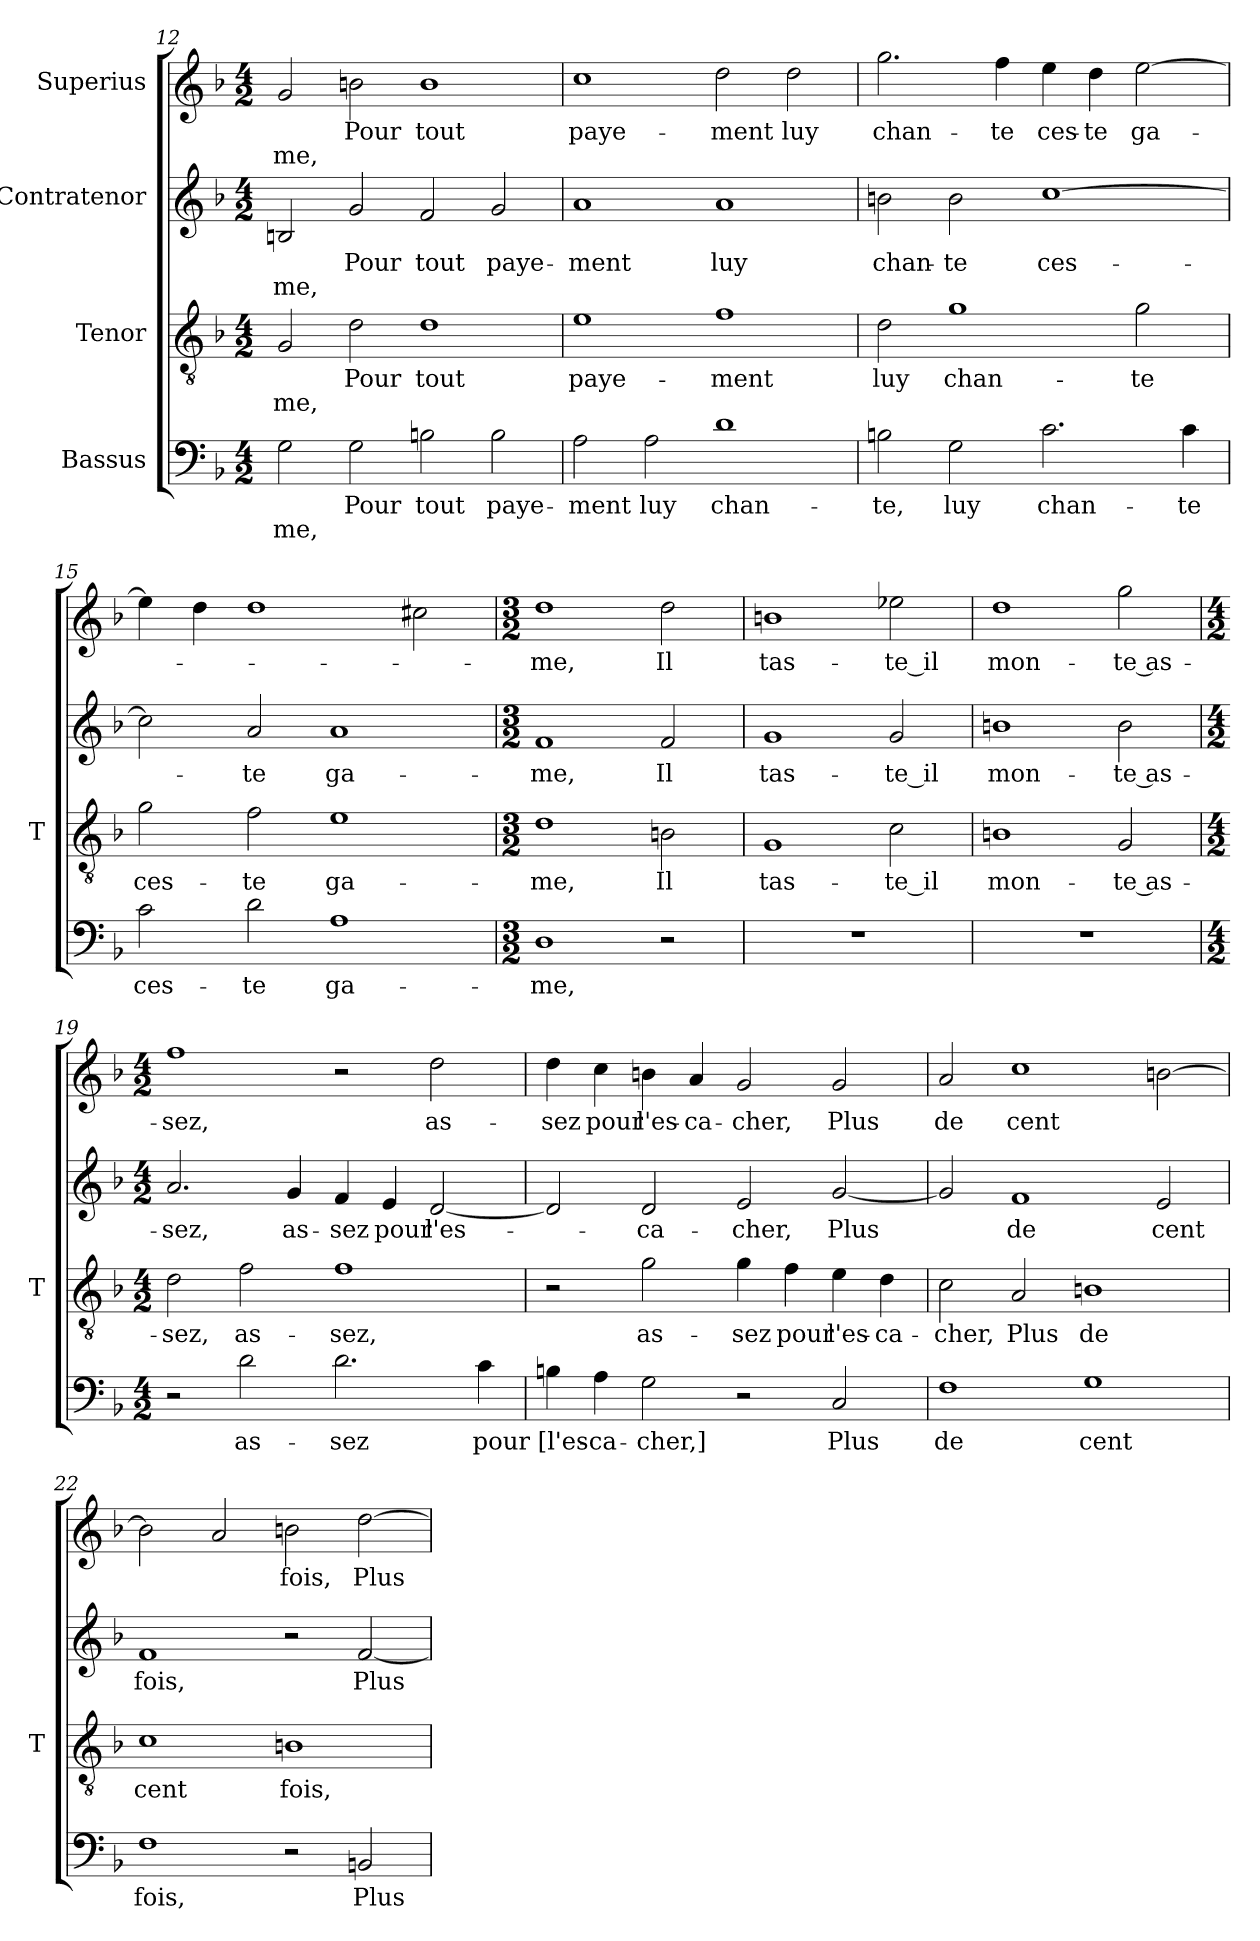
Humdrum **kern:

**kern	**text	**text	**kern	**text	**text	**kern	**text	**text	**kern	**text	**text
*part4	*part4	*part4	*part3	*part3	*part3	*part2	*part2	*part2	*part1	*part1	*part1
*staff4	*staff4	*staff4	*staff3	*staff3	*staff3	*staff2	*staff2	*staff2	*staff1	*staff1	*staff1
*I"Bassus	*	*	*I"Tenor	*	*	*I"Contratenor	*	*	*I"Superius	*	*
*	*	*	*I'T	*	*	*	*	*	*	*	*
*clefF4	*	*	*clefGv2	*	*	*clefG2	*	*	*clefG2	*	*
*k[b-]	*	*	*k[b-]	*	*	*k[b-]	*	*	*k[b-]	*	*
*M4/2	*	*	*M4/2	*	*	*M4/2	*	*	*M4/2	*	*
=12	=12	=12	=12	=12	=12	=12	=12	=12	=12	=12	=12
2G	.	-me,	2G	.	-me,	2Bn	.	-me,	2g	.	-me,
2G	-Pour	.	2d	-Pour	.	2g	-Pour	.	2b	-Pour	.
2Bn	-tout	.	1d	-tout	.	2f	-tout	.	1b	-tout	.
2B	paye-	.	.	.	.	2g	paye-	.	.	.	.
=13	=13	=13	=13	=13	=13	=13	=13	=13	=13	=13	=13
2A	-ment	.	1e	paye-	.	1a	-ment	.	1cc	paye-	.
2A	-luy	.	.	.	.	.	.	.	.	.	.
1d	chan-	.	1f	-ment	.	1a	-luy	.	2dd	-ment	.
.	.	.	.	.	.	.	.	.	2dd	-luy	.
=14	=14	=14	=14	=14	=14	=14	=14	=14	=14	=14	=14
2Bn	-te,	.	2d	-luy	.	2bn	chan-	.	2.gg	chan-	.
2G	-luy	.	1g	chan-	.	2b	-te	.	.	.	.
.	.	.	.	.	.	.	.	.	4ff	-te	.
2.c	chan-	.	.	.	.	[1cc	ces-	.	4ee	ces-	.
.	.	.	.	.	.	.	.	.	4dd	-te	.
.	.	.	2g	-te	.	.	.	.	[2ee	ga-	.
4c	-te	.	.	.	.	.	.	.	.	.	.
=15	=15	=15	=15	=15	=15	=15	=15	=15	=15	=15	=15
2c	ces-	.	2g	ces-	.	2cc]	.	.	4ee]	.	.
.	.	.	.	.	.	.	.	.	4dd	.	.
2d	-te	.	2f	-te	.	2a	-te	.	1dd	.	.
1A	ga-	.	1e	ga-	.	1a	ga-	.	.	.	.
.	.	.	.	.	.	.	.	.	2cc#X	.	.
=16	=16	=16	=16	=16	=16	=16	=16	=16	=16	=16	=16
*M3/2	*	*	*M3/2	*	*	*M3/2	*	*	*M3/2	*	*
1D	-me,	.	1d	-me,	.	1f	-me,	.	1dd	-me,	.
2r	.	.	2Bn	-Il	.	2f	-Il	.	2dd	-Il	.
=17	=17	=17	=17	=17	=17	=17	=17	=17	=17	=17	=17
1.r	.	.	1G	tas-	.	1g	tas-	.	1b	tas-	.
.	.	.	2c	-te_il	.	2g	-te_il	.	2ee-X	-te_il	.
=18	=18	=18	=18	=18	=18	=18	=18	=18	=18	=18	=18
1.r	.	.	1Bn	mon-	.	1bn	mon-	.	1dd	mon-	.
.	.	.	2G	te as-	.	2b	te as-	.	2gg	te as-	.
=19	=19	=19	=19	=19	=19	=19	=19	=19	=19	=19	=19
*M4/2	*	*	*M4/2	*	*	*M4/2	*	*	*M4/2	*	*
2r	.	.	2d	-sez,	.	2.a	-sez,	.	1ff	-sez,	.
2d	as-	.	2f	as-	.	.	.	.	.	.	.
.	.	.	.	.	.	4g	as-	.	.	.	.
2.d	-sez	.	1f	-sez,	.	4f	-sez	.	2r	.	.
.	.	.	.	.	.	4e	-pour	.	.	.	.
.	.	.	.	.	.	[2d	l'es-	.	2dd	as-	.
4c	-pour	.	.	.	.	.	.	.	.	.	.
=20	=20	=20	=20	=20	=20	=20	=20	=20	=20	=20	=20
4Bn	[l'es-	.	2r	.	.	2d]	.	.	4dd	-sez	.
4A	ca-	.	.	.	.	.	.	.	4cc	-pour	.
2G	-cher,]	.	2g	as-	.	2d	ca-	.	4b	l'es-	.
.	.	.	.	.	.	.	.	.	4a	ca-	.
2r	.	.	4g	-sez	.	2e	-cher,	.	2g	-cher,	.
.	.	.	4f	-pour	.	.	.	.	.	.	.
2C	-Plus	.	4e	l'es-	.	[2g	-Plus	.	2g	-Plus	.
.	.	.	4d	ca-	.	.	.	.	.	.	.
=21	=21	=21	=21	=21	=21	=21	=21	=21	=21	=21	=21
1F	-de	.	2c	-cher,	.	2g]	.	.	2a	-de	.
.	.	.	2A	-Plus	.	1f	-de	.	1cc	-cent	.
1G	-cent	.	1Bn	-de	.	.	.	.	.	.	.
.	.	.	.	.	.	2e	-cent	.	[2b	.	.
=22	=22	=22	=22	=22	=22	=22	=22	=22	=22	=22	=22
1F	-fois,	.	1c	-cent	.	1f	-fois,	.	2b]	.	.
.	.	.	.	.	.	.	.	.	2a	.	.
2r	.	.	1Bn	-fois,	.	2r	.	.	2b	-fois,	.
2BBn	-Plus	.	.	.	.	[2f	-Plus	.	[2dd	-Plus	.
=	=	=	=	=	=	=	=	=	=	=	=
*-	*-	*-	*-	*-	*-	*-	*-	*-	*-	*-	*-
